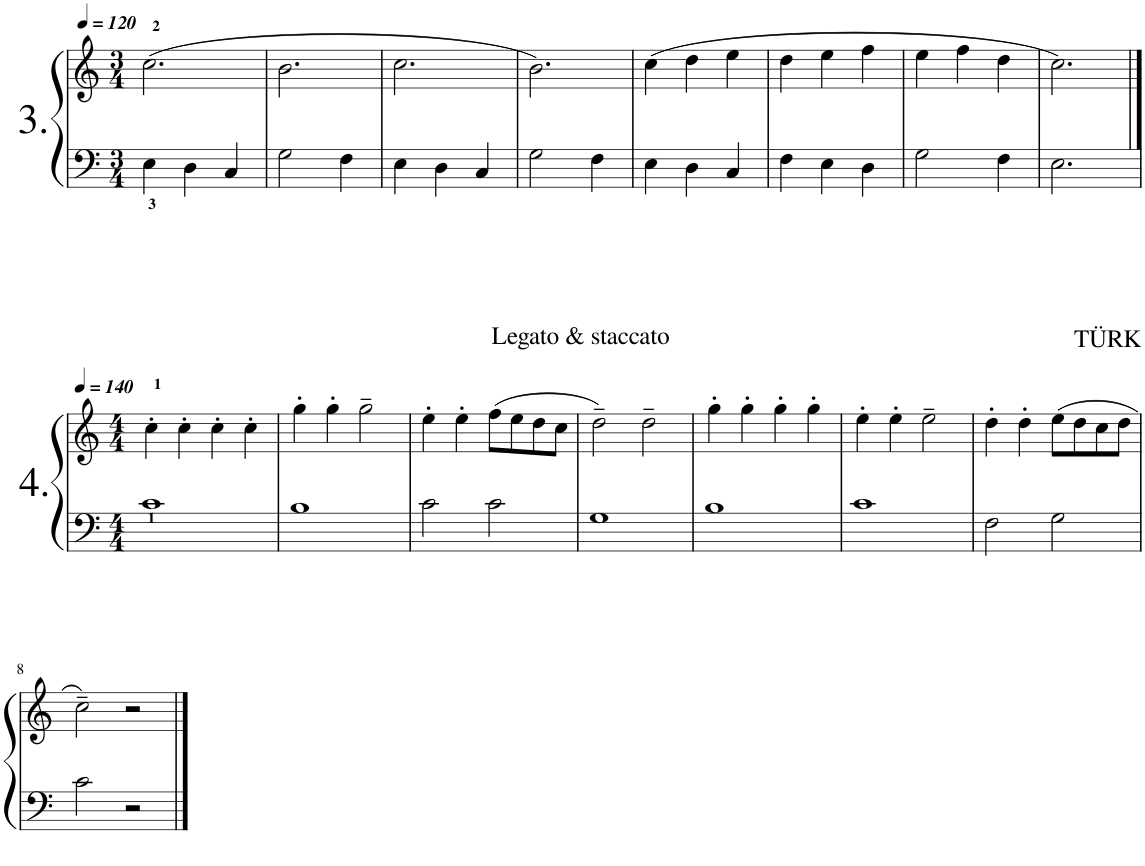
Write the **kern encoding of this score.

**kern	**kern
*part1	*part1
*staff2	*staff1
*I"Piano	*
*I'Pno.	*
!!LO:PB:g=z
*clefF4	*clefG2
*k[]	*k[]
*M3/4	*M3/4
*MM120	*MM120
=1	=1
4E<\	(2.cc\
4D\	.
4C/	.
=2	=2
2G\	2.b\
4F\	.
=3	=3
4E\	2.cc\
4D\	.
4C/	.
=4	=4
2G\	2.b\)
4F\	.
=5	=5
4E\	(4cc\
4D\	4dd\
4C/	4ee\
=6	=6
4F\	4dd\
4E\	4ee\
4D\	4ff\
=7	=7
2G\	4ee\
.	4ff\
4F\	4dd\
=8	=8
2.E\	2.cc\)
!!LO:LB:g=z
==1	==1
*M4/4	*M4/4
*	*MM140
1c	4cc'\
.	4cc'\
.	4cc'\
.	4cc'\
=2	=2
1B	4gg'\
.	4gg'\
.	2gg~\
=3	=3
2c\	4ee'\
.	4ee'\
2c\	(8ff\L
.	8ee\
.	8dd\
.	8cc\J
=4	=4
1G	2dd~\)
.	2dd~\
=5	=5
1B	4gg'\
.	4gg'\
.	4gg'\
.	4gg'\
=6	=6
1c	4ee'\
.	4ee'\
.	2ee~\
=7	=7
2F\	4dd'\
.	4dd'\
2G\	(8ee\L
.	8dd\
.	8cc\
.	8dd\J
!!LO:LB:g=z
=8	=8
2c\	2cc~\)
2r	2r
==	==
*-	*-
